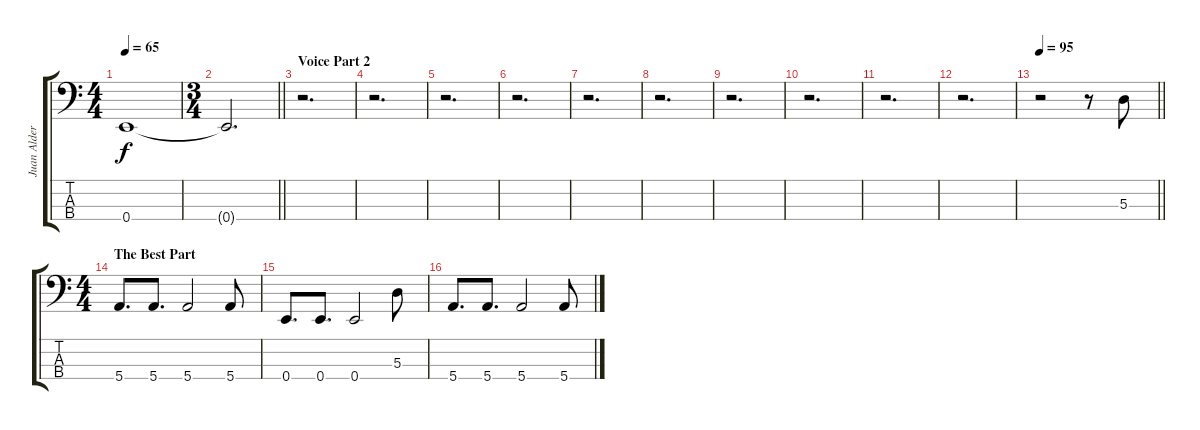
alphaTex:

\track ("Juan Alderte De La Peña [Bass]" "Juan Alder") {instrument electricbassfinger}
\staff {score tabs}
\tuning (G2 D2 A1 E1) {hide}
\ts (4 4)
\tempo 65
\clef f4
\ks c
0.4{t}.1{dy f} |
\ts (3 4)
\barLineRight lightlight
0.4{t}.2{d} |
\section ("" "Voice Part 2")
r.2{d} |
r.2{d} |
r.2{d} |
r.2{d} |
r.2{d} |
r.2{d} |
r.2{d} |
r.2{d} |
r.2{d} |
r.2{d} |
\tempo 95
\barLineRight lightlight
r.2 r.8 5.3.8{volume 16} |
\ts (4 4)
\section ("" "The Best Part ")
5.4.8{d} 5.4.8{d} 5.4.2 5.4.8 |
0.4.8{d} 0.4.8{d} 0.4.2 5.3.8 |
5.4.8{d} 5.4.8{d} 5.4.2 5.4.8
